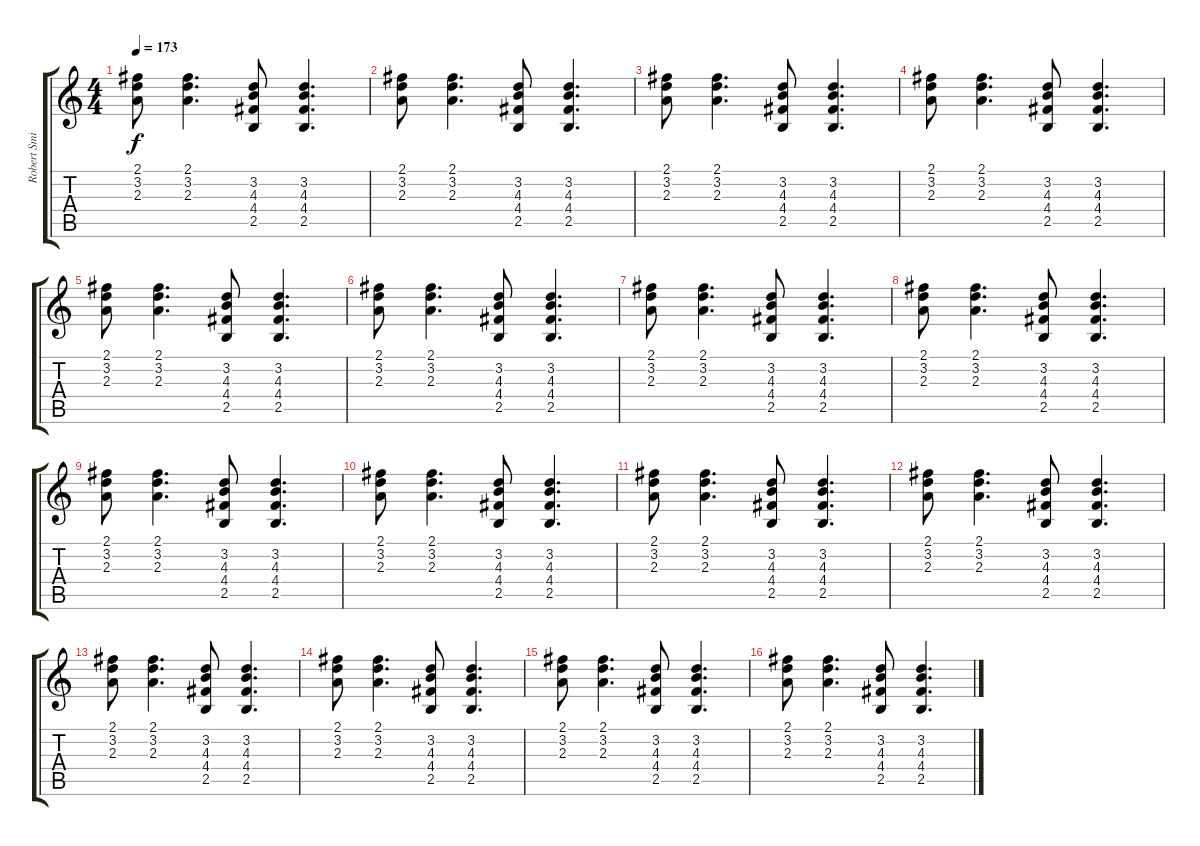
\track ("Robert Smith" "Robert Smi") {instrument electricguitarmuted}
\staff {score tabs}
\tuning (E4 B3 G3 D3 A2 E2) {hide}
\ts (4 4)
\tempo 173
\clef g2
\ks c
(2.1 3.2 2.3).8{dy f} (2.1 3.2 2.3).4{d} (3.2 4.3 4.4 2.5).8 (3.2 4.3 4.4 2.5).4{d} |
(2.1 3.2 2.3).8 (2.1 3.2 2.3).4{d} (3.2 4.3 4.4 2.5).8 (3.2 4.3 4.4 2.5).4{d} |
(2.1 3.2 2.3).8 (2.1 3.2 2.3).4{d} (3.2 4.3 4.4 2.5).8 (3.2 4.3 4.4 2.5).4{d} |
(2.1 3.2 2.3).8 (2.1 3.2 2.3).4{d} (3.2 4.3 4.4 2.5).8 (3.2 4.3 4.4 2.5).4{d} |
(2.1 3.2 2.3).8 (2.1 3.2 2.3).4{d} (3.2 4.3 4.4 2.5).8 (3.2 4.3 4.4 2.5).4{d} |
(2.1 3.2 2.3).8 (2.1 3.2 2.3).4{d} (3.2 4.3 4.4 2.5).8 (3.2 4.3 4.4 2.5).4{d} |
(2.1 3.2 2.3).8 (2.1 3.2 2.3).4{d} (3.2 4.3 4.4 2.5).8 (3.2 4.3 4.4 2.5).4{d} |
(2.1 3.2 2.3).8 (2.1 3.2 2.3).4{d} (3.2 4.3 4.4 2.5).8 (3.2 4.3 4.4 2.5).4{d} |
(2.1 3.2 2.3).8 (2.1 3.2 2.3).4{d} (3.2 4.3 4.4 2.5).8 (3.2 4.3 4.4 2.5).4{d} |
(2.1 3.2 2.3).8 (2.1 3.2 2.3).4{d} (3.2 4.3 4.4 2.5).8 (3.2 4.3 4.4 2.5).4{d} |
(2.1 3.2 2.3).8 (2.1 3.2 2.3).4{d} (3.2 4.3 4.4 2.5).8 (3.2 4.3 4.4 2.5).4{d} |
(2.1 3.2 2.3).8 (2.1 3.2 2.3).4{d} (3.2 4.3 4.4 2.5).8 (3.2 4.3 4.4 2.5).4{d} |
(2.1 3.2 2.3).8 (2.1 3.2 2.3).4{d} (3.2 4.3 4.4 2.5).8 (3.2 4.3 4.4 2.5).4{d} |
(2.1 3.2 2.3).8 (2.1 3.2 2.3).4{d} (3.2 4.3 4.4 2.5).8 (3.2 4.3 4.4 2.5).4{d} |
(2.1 3.2 2.3).8 (2.1 3.2 2.3).4{d} (3.2 4.3 4.4 2.5).8 (3.2 4.3 4.4 2.5).4{d} |
(2.1 3.2 2.3).8 (2.1 3.2 2.3).4{d} (3.2 4.3 4.4 2.5).8 (3.2 4.3 4.4 2.5).4{d}
